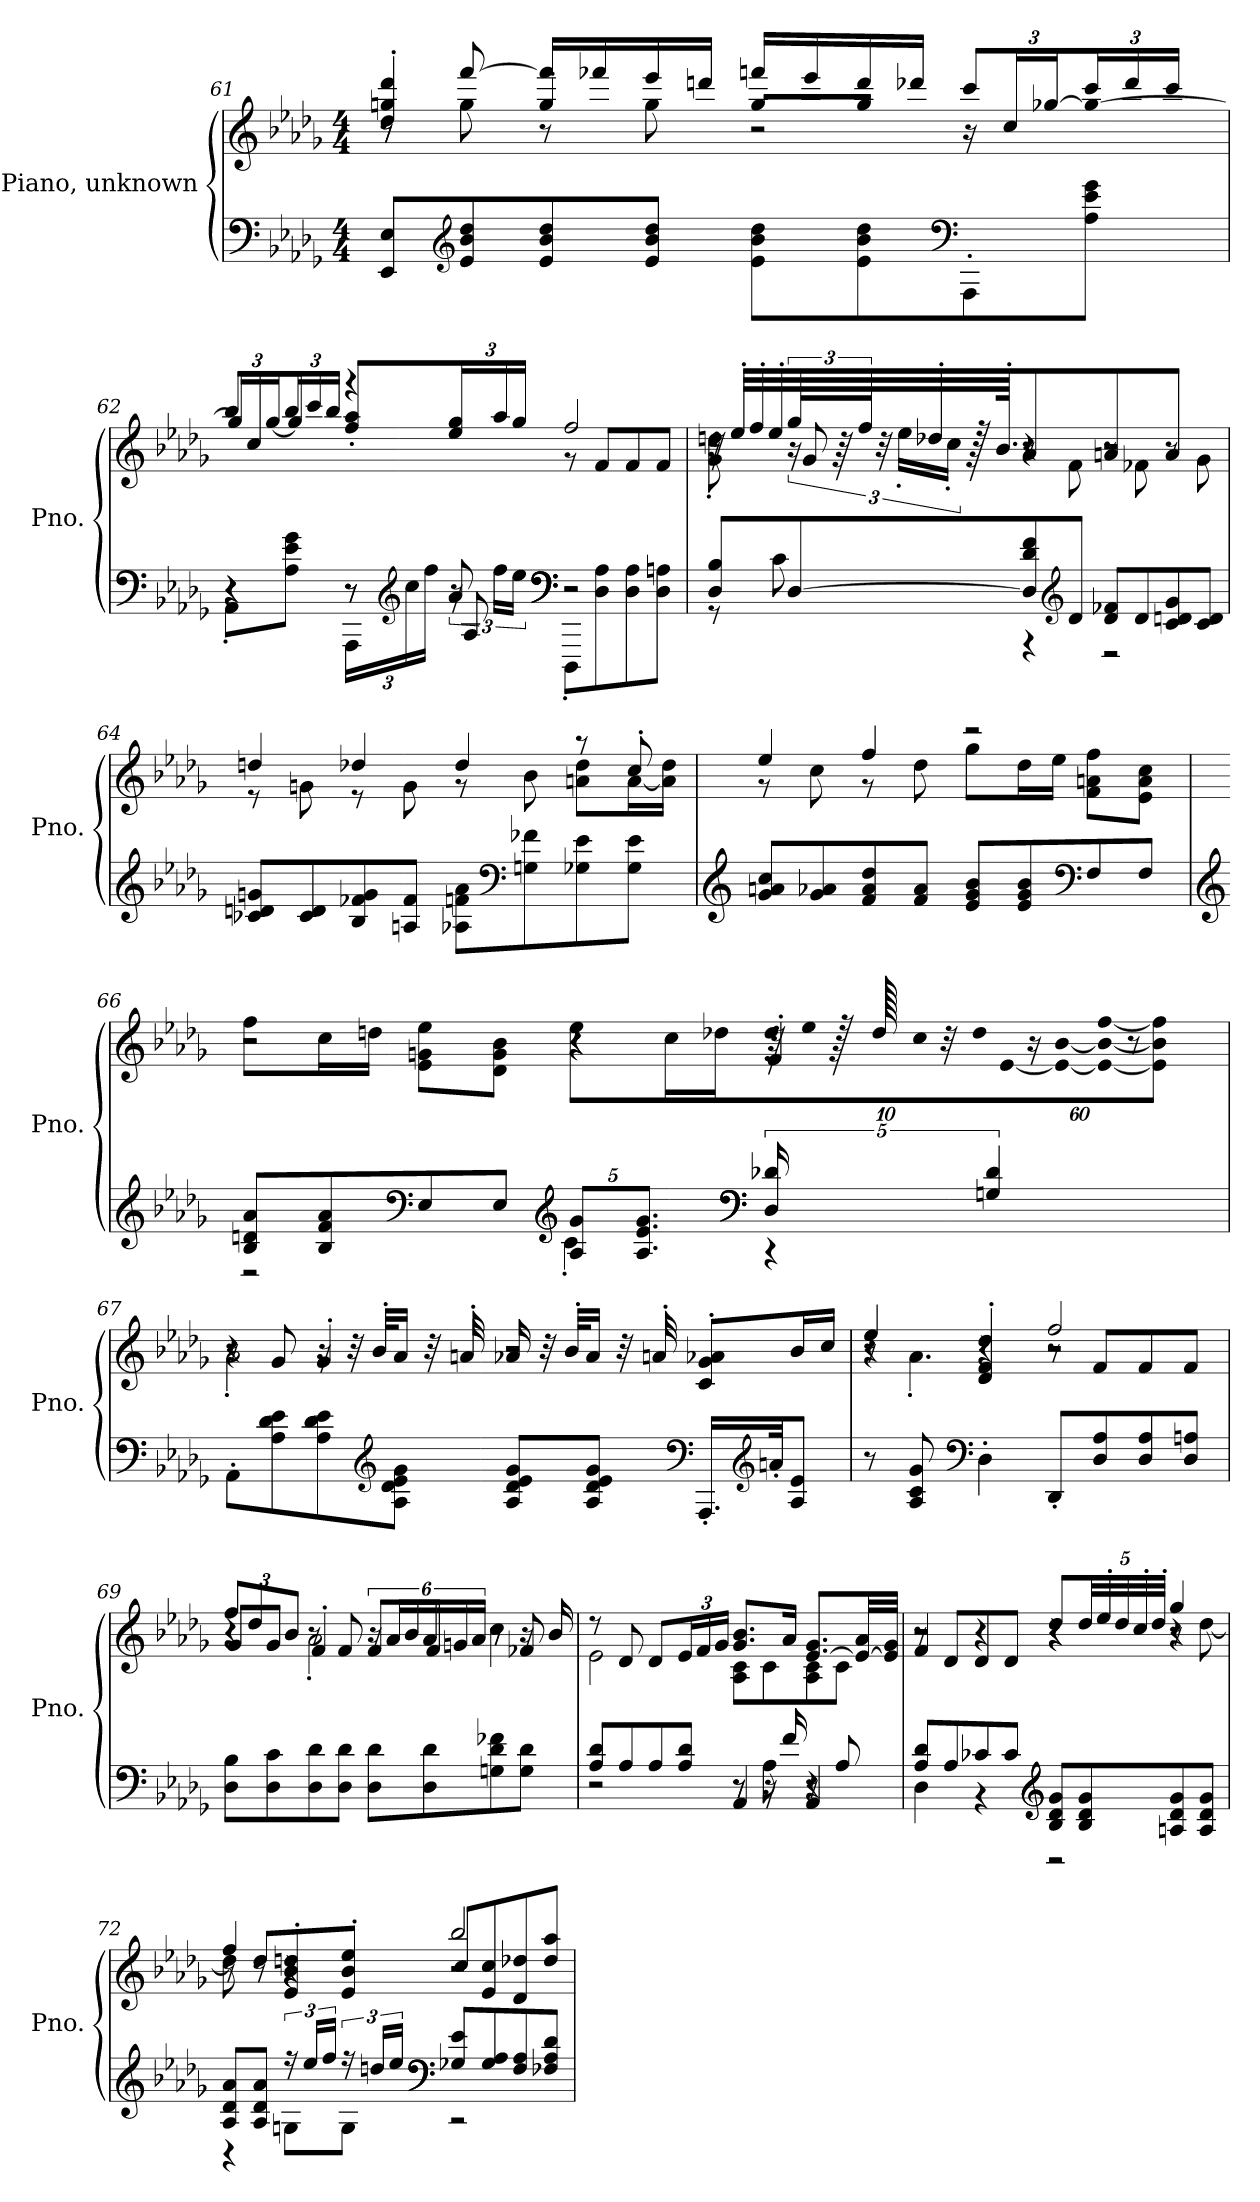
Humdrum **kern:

**kern	**kern
*part1	*part1
*staff2	*staff1
*I"Piano, unknown	*
*I'Pno.	*
!!LO:LB:g=z
*clefF4	*clefG2
*k[b-e-a-d-g-]	*k[b-e-a-d-g-]
*M4/4	*M4/4
=61	=61
*	*^
*	*	*^
8EE-/ 8E-/L	8r	8r	4dd-/' 4ggn/' 4ddd-/'
*clefG2	*	*	*
8e-/ 8b-/ 8dd-/	[8fff/	8gg\	.
8e-/ 8b-/ 8dd-/	16fff/LL]	8r	4gg'/
.	16fff-X/	.	.
8e-/ 8b-/ 8dd-/J	16eee-/	8gg\	.
.	16dddn/JJ	.	.
8e-\ 8b-\ 8dd-\L	16fffn/LL	2r	8gg/L
.	16eee-/	.	.
8e-\ 8b-\ 8dd-\	16ddd/	.	8gg/J
.	16ddd-X/JJ	.	.
*clefF4	*	*	*
8AAA-'\	8ccc/L	.	24r
.	.	.	24cc/LL
.	.	.	[24gg-X/J
*	*Xbrackettup	*	*
8A-\ 8e-\ 8g-\J	24ccc/L	.	8gg-/J_
.	24ddd-/	.	.
.	24ccc/JJ	.	.
*	*	*v	*v
!!LO:LB:g=z
=62	=62	=62
*^	*	*
*	*^	*	*
4r	8AA-'\L	4r	8bb-/L	24gg-/LL]
.	.	.	.	24cc/
.	.	.	.	[24gg-/J
.	8A-\ 8e-\ 8g-\J	.	24bb-/L	8gg-/J]
.	.	.	24ccc/	.
.	.	.	24bb-/JJ	.
*	*Xbrackettup	*	*	*
8r	24AAA-\LL	8r	4r	8ff/' 8aa-/'L
*clefG2	*	*	*	*
.	24cc\	.	.	.
.	24ff\JJ	.	.	.
*	*brackettup	*	*	*
8a-/	24r	8A-/	.	24ee-/ 24gg-/L
.	24ff\LL	.	.	24aa-/
.	24ee-\JJ	.	.	24gg-/JJ
*clefF4	*	*	*	*
2r	8DDD-'\L	2r	2ff/	8r
.	8D-\ 8A-\	.	.	8f/L
.	8D-\ 8A-\	.	.	8f/
.	8D-\ 8An\J	.	.	8f/J
*	*v	*v	*	*
!!LO:PB:g=z
=63	=63	=63	=63
*	*	*	*^
8D-/ 8B-/L	8r	32r	8g-\' 8ddn\'	8r
.	.	32ee-'/LLL	.	.
.	.	32ff'/	.	.
.	.	32ee-'/	.	.
*	*	*brackettup	*	*
[8D-/	8c\	96gg-/JJJk	24r	8g-/
.	.	96r	.	.
.	.	96ff/	.	.
.	.	32r	.	.
.	.	.	24ee-'\LL	.
.	.	32dd-X'/	.	.
.	.	.	24cc'\JJ	.
.	.	128r	.	.
.	.	64.b-'/	.	.
8D-/] 8d-/ 8f/	4r	4a-/	8r	4r
*clefG2	*	*	*	*
8d-/J	.	.	8f\	.
8d-/ 8f-X/L	2r	4an/	8r	2r
8d-/	.	.	8f-X\	.
8c/ 8dn/ 8g-/	.	4a/	8r	.
8c/ 8d/J	.	.	8g-\	.
*v	*v	*	*	*
*	*	*v	*v
!!LO:LB:g=z
=64	=64	=64
8c-X/ 8dn/ 8gn/L	4ddn/	8r
8c-/ 8d/	.	8gn\
8B-/ 8f-X/ 8g/	4dd-X/	8r
8An/ 8f-/J	.	8g\
8A-X\ 8fn\ 8a-\L	4dd-/	8r
*clefF4	*	*
8Gn\ 8f-X\	.	8b-\
8G-X\ 8e-\	8r	8an\ 8dd-\L
8G-\ 8e-\J	8cc'/	[16a\L
.	.	16a\] 16dd-\JJ
=65	=65	=65
*clefG2	*	*
8g-/ 8an/ 8cc/L	4ee-/	8r
8g-/ 8a-X/	.	8cc\
8f/ 8a-/ 8dd-/	4ff/	8r
8f/ 8a-/J	.	8dd-\
8e-/ 8g-/ 8b-/L	2r	8gg-\L
8e-/ 8g-/ 8b-/	.	16dd-\L
.	.	16ee-\JJ
*clefF4	*	*
8F/	.	8f\ 8an\ 8ff\L
8F/J	.	8e-\ 8a\ 8cc\J
*	*v	*v
!!LO:LB:g=z
=66	=66
*clefG2	*
*^	*^
*	*	*	*^
8B-/ 8dn/ 8a-/L	2r	2r	8ff\L	2r
8B-/ 8f/ 8a-/	.	.	16cc\L	.
.	.	.	16ddn\JJ	.
*clefF4	*	*	*	*
8E-/	.	.	8e-\ 8gn\ 8ee-\L	.
8E-/J	.	.	8d-\ 8g\ 8b-\J	.
*clefG2	*	*	*	*
10A-/ 10g-/L	4c'\	4r	8ee-\L	4r
10.A-/ 10.e-/ 10.g-/J	.	.	.	.
.	.	.	16cc\L	.
.	.	.	16dd-X\	.
*clefF4	*	*	*	*
*	*	*	*Xbrackettup	*
!	!	!	!LO:N:vis=64	!
20D-/ 20d-X/	4r	64r	640%9dd-\LL	4f'/
!	!	!	!LO:N:vis=64	!
.	.	.	640%9ee-\	.
.	.	128r	.	.
.	.	128dd-/	.	.
!	!	!	!LO:N:vis=64	!
.	.	.	640%9cc\	.
.	.	32r	.	.
!	!	!	!LO:N:vis=64	!
.	.	.	640%9dd-\	.
5Gn/ 5d-/	.	.	.	.
!	!	!	!LO:N:vis=64	!
.	.	.	[640%9e-\J	.
.	.	16r	.	.
!	!	!	!LO:N:vis=32	!
.	.	.	1920%53e-\_ [1920%53b-\	.
!	!	!	!LO:N:vis=32	!
.	.	.	1920%53e-\_ 1920%53b-\_ [1920%53ff\JJ	.
.	.	8r	.	.
.	.	.	8e-\] 8b-\] 8ff\]J	.
1920ryy	1920ryy	1920ryy	.	1920ryy
*v	*v	*	*	*
!!LO:LB:g=z	!!	!!
=67	=67	=67	=67
8AA-'\L	8r	2a-'\	4r
8A-\ 8d-\ 8e-\	8g-/	.	.
8A-\ 8d-\ 8e-\	16r	.	4g-'/
.	32r	.	.
.	32b-'/KLL	.	.
*clefG2	*	*	*
8A-\ 8d-\ 8e-\ 8g-\J	16a-/JJ	.	.
.	32r	.	.
.	32an'/	.	.
8A-/ 8d-/ 8e-/ 8g-/L	16a-X/	2r	2r
.	32r	.	.
.	32b-'/KLL	.	.
8A-/ 8d-/ 8e-/ 8g-/J	16a-/JJ	.	.
.	32r	.	.
.	32an'/	.	.
*clefF4	*	*	*
16.AAA-'/LL	8c/' 8g-/' 8a-X/'L	.	.
*clefG2	*	*	*
32an'/JK	.	.	.
8A-/ 8e-/J	16b-/L	.	.
.	16cc/JJ	.	.
=68	=68	=68	=68
8r	4ee-/	8r	4r
8A-/ 8c/ 8g-/	.	4.a-'\	.
*clefF4	*	*	*
4D-'\	4r	.	4d-/' 4f/' 4dd-/'
8DD-'/L	2ff/	2r	8r
8D-/ 8A-/	.	.	8f/L
8D-/ 8A-/	.	.	8f/
8D-/ 8An/J	.	.	8f/J
!!LO:LB:g=z	!!	!!
=69	=69	=69	=69
8D-\ 8B-\L	12ff/L	4r	8g-/L
.	12dd-/	.	.
8D-\ 8c\	.	.	8g-/J
.	12b-/J	.	.
8D-\ 8d-\	8r	2a-'\	4f'/
8D-\ 8d-\J	8f/	.	.
*	*brackettup	*	*
8D-\ 8d-\L	24r	.	8f/L
.	24a-/LL	.	.
.	24b-/	.	.
*	*Xbrackettup	*	*
8D-\ 8d-\	24a-/	.	8f/J
.	24gn/	.	.
.	24a-/JJ	.	.
8Gn\ 8d-\ 8f-X\	8r	4cc\	8r
8G\ 8d-\J	16r	.	8f-X/
.	16b-/	.	.
*	*	*v	*v
=70	=70	=70
*^	*	*
*	*^	*	*
8A-/ 8d-/L	2r	2r	8r	2e-\
8A-/	.	.	8d-/	.
8A-/	.	.	8d-/L	.
8A-/ 8d-/J	.	.	24e-/L	.
.	.	.	24f/	.
.	.	.	24g-/JJ	.
8r	8r	4AA-/	8.g-/ 8.b-/L	8A-\ 8c\L
16r	8A-\	.	.	8c\
16f/	.	.	16a-/Jk	.
8r	4r	4AA-/	[8.e-/ 8.g-/L	8A-\ 8c\
8A-/	.	.	.	8c\J
.	.	.	32e-/_ 32a-/LL	.
.	.	.	32e-/] 32g-/JJJ	.
*	*v	*v	*	*
!!LO:LB:g=z
=71	=71	=71	=71
*	*	*	*^
8A-/ 8d-/L	4D-\	4f/	2r	8r
8A-/	.	.	.	8d-/L
8c-X/	4r	4r	.	8d-/
8c-/J	.	.	.	8d-/J
*clefG2	*	*	*	*
8B-/ 8d-/ 8g-/L	2r	4r	4r	8dd-/L
8B-/ 8d-/ 8g-/	.	.	.	40dd-/LL
.	.	.	.	40ee-'/
.	.	.	.	40dd-/
.	.	.	.	40cc'/
.	.	.	.	40dd-'/JJJ
8An/ 8d-/ 8g-/	.	4gg-/	8r	4r
8A/ 8d-/ 8g-/J	.	.	[8dd-\	.
=72	=72	=72	=72	=72
8A-/ 8d-/ 8a-/L	4r	4ff/	8dd-\]	8r
8A-/ 8d-/ 8a-/J	.	.	8r	8dd-/L
24r	8Gn\L	4r	4r	8e-/' 8b-/' 8ddn/'
24ee-/LL	.	.	.	.
24ff/JJ	.	.	.	.
24r	8G\J	.	.	8e-/' 8b-/' 8ee-/'J
24ddn/LL	.	.	.	.
24ee-/JJ	.	.	.	.
*clefF4	*	*	*	*
8G-X/ 8e-/L	2r	2bb-/	2r	8cc/L
8G-/ 8A-/	.	.	.	8e-/ 8cc/
8F/ 8A-/	.	.	.	8d-/ 8dd-X/
8F-X/ 8A-/ 8d-/J	.	.	.	8dd-/ 8aa-/J
*v	*v	*	*	*
*	*v	*v	*v
=	=
*-	*-
